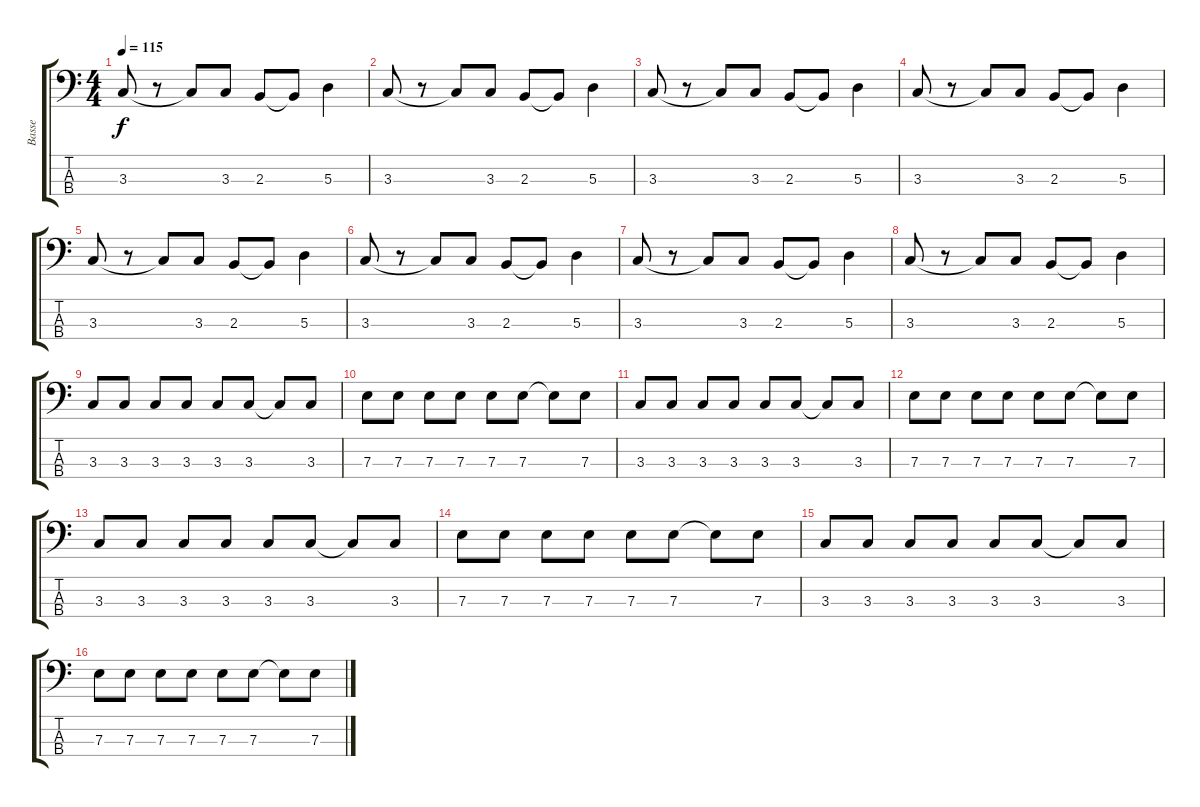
\track ("Basse" "Basse") {instrument electricbassfinger}
\staff {score tabs}
\tuning (G2 D2 A1 D1) {hide}
\ts (4 4)
\tempo 115
\clef f4
\ks c
3.3.8{dy f instrument electricbassfinger} r.8 3.3{t}.8 3.3.8 2.3.8 2.3{t}.8 5.3.4 |
3.3.8 r.8 3.3{t}.8 3.3.8 2.3.8 2.3{t}.8 5.3.4 |
3.3.8 r.8 3.3{t}.8 3.3.8 2.3.8 2.3{t}.8 5.3.4 |
3.3.8 r.8 3.3{t}.8 3.3.8 2.3.8 2.3{t}.8 5.3.4 |
3.3.8 r.8 3.3{t}.8 3.3.8 2.3.8 2.3{t}.8 5.3.4 |
3.3.8 r.8 3.3{t}.8 3.3.8 2.3.8 2.3{t}.8 5.3.4 |
3.3.8 r.8 3.3{t}.8 3.3.8 2.3.8 2.3{t}.8 5.3.4 |
3.3.8 r.8 3.3{t}.8 3.3.8 2.3.8 2.3{t}.8 5.3.4 |
3.3.8 3.3.8 3.3.8 3.3.8 3.3.8 3.3.8 3.3{t}.8 3.3.8 |
7.3.8 7.3.8 7.3.8 7.3.8 7.3.8 7.3.8 7.3{t}.8 7.3.8 |
3.3.8 3.3.8 3.3.8 3.3.8 3.3.8 3.3.8 3.3{t}.8 3.3.8 |
7.3.8 7.3.8 7.3.8 7.3.8 7.3.8 7.3.8 7.3{t}.8 7.3.8 |
3.3.8 3.3.8 3.3.8 3.3.8 3.3.8 3.3.8 3.3{t}.8 3.3.8 |
7.3.8 7.3.8 7.3.8 7.3.8 7.3.8 7.3.8 7.3{t}.8 7.3.8 |
3.3.8 3.3.8 3.3.8 3.3.8 3.3.8 3.3.8 3.3{t}.8 3.3.8 |
7.3.8 7.3.8 7.3.8 7.3.8 7.3.8 7.3.8 7.3{t}.8 7.3.8
